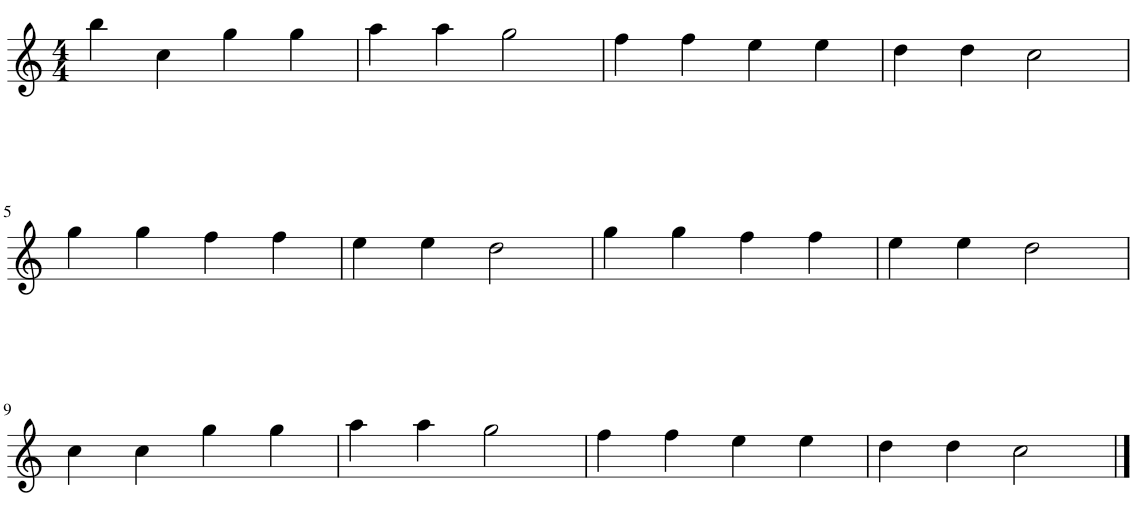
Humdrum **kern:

**kern
*part1
*staff1
*I"Harmonica
*I'Hmca
*clefG2
*k[]
*M4/4
=1
4bb\
4cc\
4gg\
4gg\
=2
4aa\
4aa\
2gg\
=3
4ff\
4ff\
4ee\
4ee\
=4
4dd\
4dd\
2cc\
!!LO:LB:g=z
=5
4gg\
4gg\
4ff\
4ff\
=6
4ee\
4ee\
2dd\
=7
4gg\
4gg\
4ff\
4ff\
=8
4ee\
4ee\
2dd\
!!LO:LB:g=z
=9
4cc\
4cc\
4gg\
4gg\
=10
4aa\
4aa\
2gg\
=11
4ff\
4ff\
4ee\
4ee\
=12
4dd\
4dd\
2cc\
==
*-
